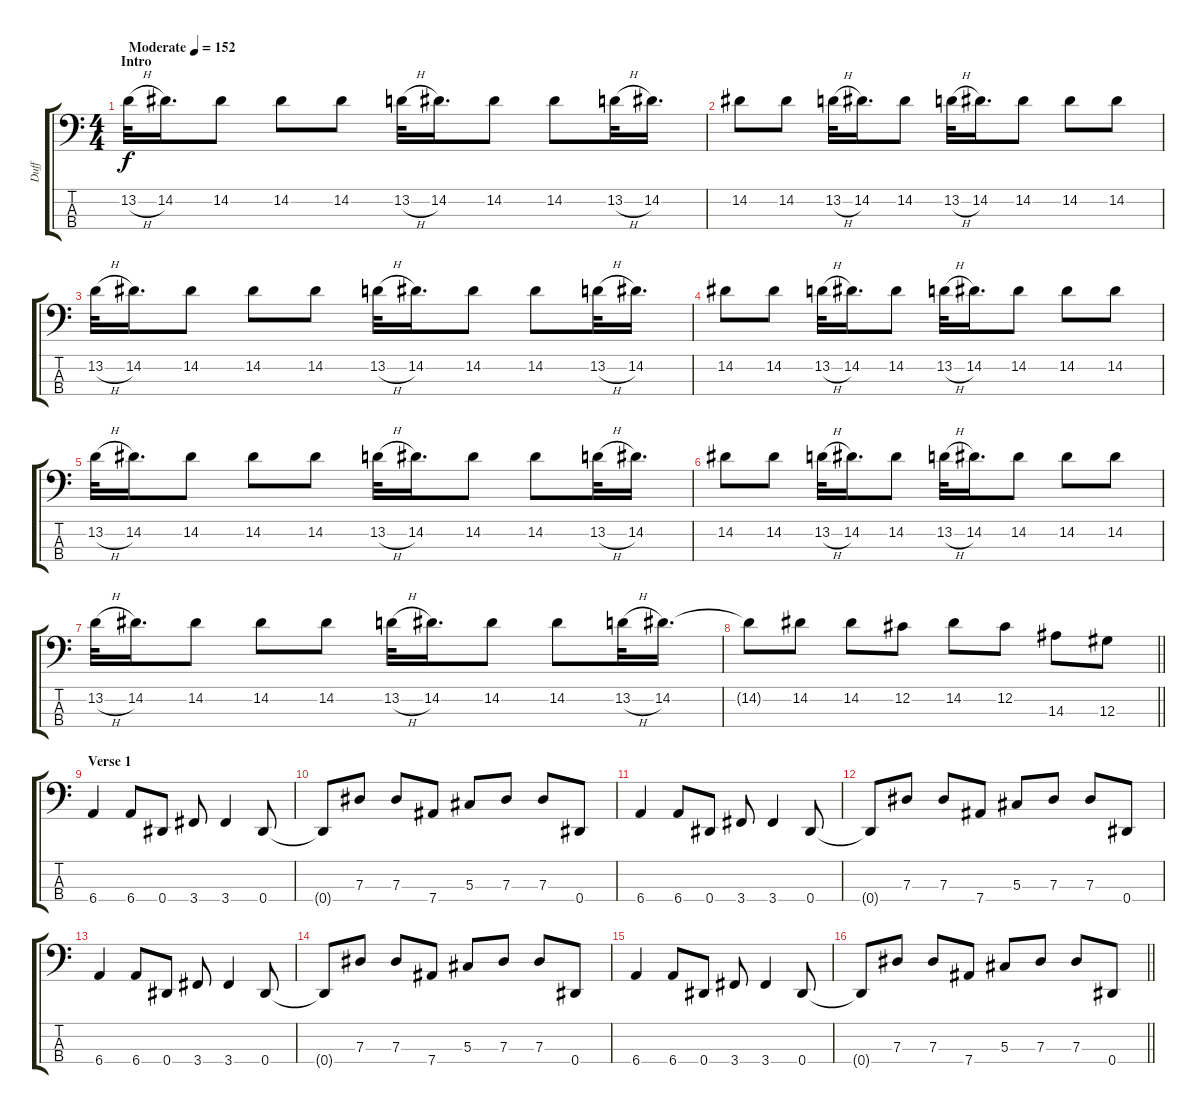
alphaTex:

\track ("Duff" "Duff") {instrument electricbasspick}
\staff {score tabs}
\tuning (Gb2 Db2 Ab1 Eb1) {hide}
\ts (4 4)
\section ("" "Intro")
\tempo (152 "Moderate")
\clef f4
\ks c
13.2{h}.32{dy f instrument electricbasspick} 14.2.16{d} 14.2.8 14.2.8 14.2.8 13.2{h}.32 14.2.16{d} 14.2.8 14.2.8 13.2{h}.32 14.2.16{d} |
14.2.8 14.2.8 13.2{h}.32 14.2.16{d} 14.2.8 13.2{h}.32 14.2.16{d} 14.2.8 14.2.8 14.2.8 |
13.2{h}.32 14.2.16{d} 14.2.8 14.2.8 14.2.8 13.2{h}.32 14.2.16{d} 14.2.8 14.2.8 13.2{h}.32 14.2.16{d} |
14.2.8 14.2.8 13.2{h}.32 14.2.16{d} 14.2.8 13.2{h}.32 14.2.16{d} 14.2.8 14.2.8 14.2.8 |
13.2{h}.32 14.2.16{d} 14.2.8 14.2.8 14.2.8 13.2{h}.32 14.2.16{d} 14.2.8 14.2.8 13.2{h}.32 14.2.16{d} |
14.2.8 14.2.8 13.2{h}.32 14.2.16{d} 14.2.8 13.2{h}.32 14.2.16{d} 14.2.8 14.2.8 14.2.8 |
13.2{h}.32 14.2.16{d} 14.2.8 14.2.8 14.2.8 13.2{h}.32 14.2.16{d} 14.2.8 14.2.8 13.2{h}.32 14.2.16{d} |
\barLineRight lightlight
14.2{t}.8 14.2.8 14.2.8 12.2.8 14.2.8 12.2.8 14.3.8 12.3.8 |
\section ("" "Verse 1")
6.4.4 6.4.8 0.4.8 3.4.8 3.4.4 0.4.8 |
0.4{t}.8 7.3.8 7.3.8 7.4.8 5.3.8 7.3.8 7.3.8 0.4.8 |
6.4.4 6.4.8 0.4.8 3.4.8 3.4.4 0.4.8 |
0.4{t}.8 7.3.8 7.3.8 7.4.8 5.3.8 7.3.8 7.3.8 0.4.8 |
6.4.4 6.4.8 0.4.8 3.4.8 3.4.4 0.4.8 |
0.4{t}.8 7.3.8 7.3.8 7.4.8 5.3.8 7.3.8 7.3.8 0.4.8 |
6.4.4 6.4.8 0.4.8 3.4.8 3.4.4 0.4.8 |
\barLineRight lightlight
0.4{t}.8 7.3.8 7.3.8 7.4.8 5.3.8 7.3.8 7.3.8 0.4.8
